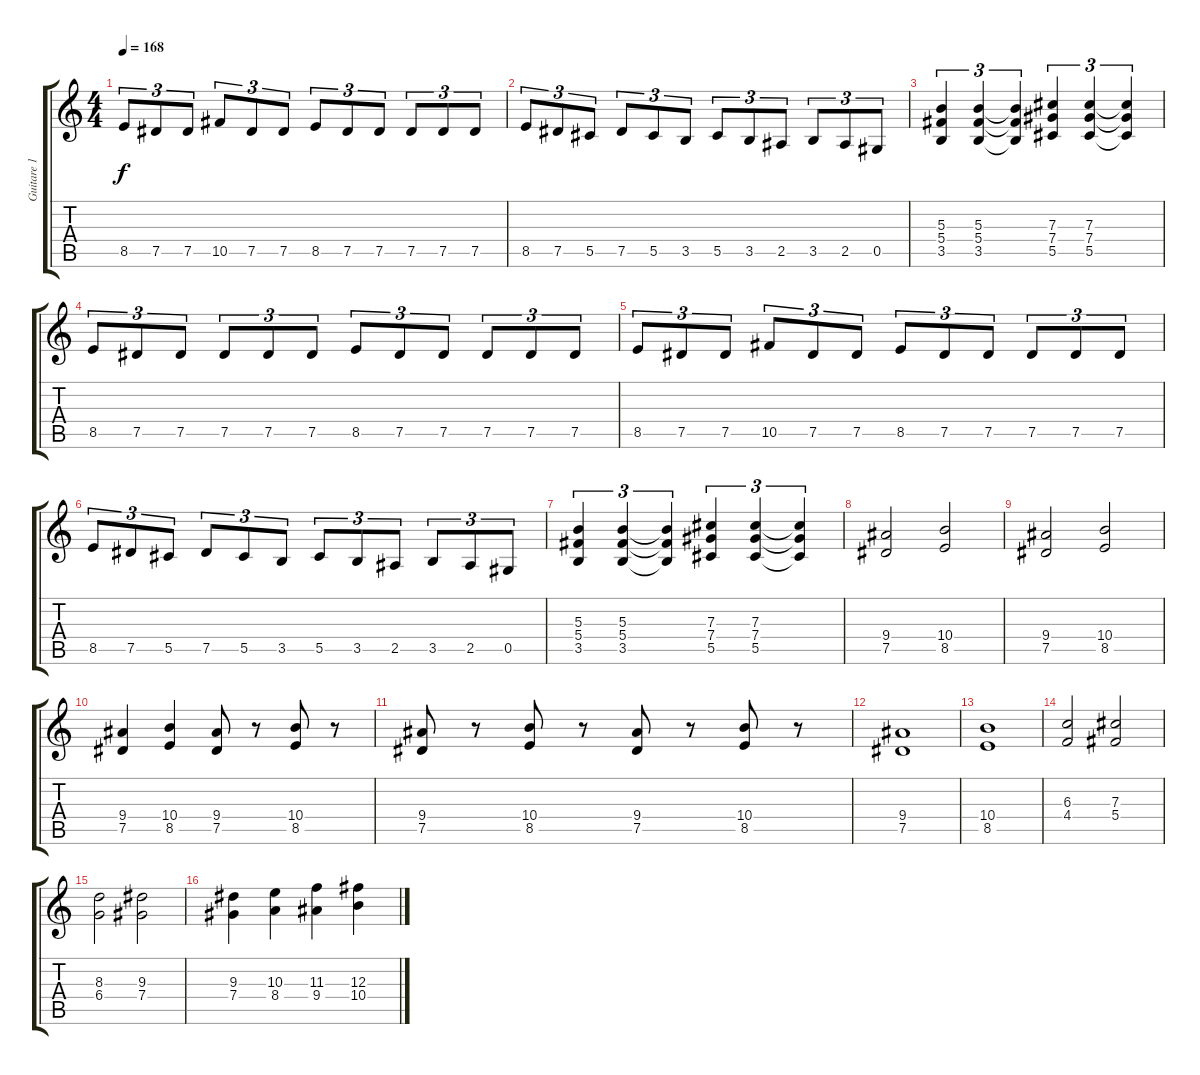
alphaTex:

\track ("Guitare 1" "Guitare 1") {instrument overdrivenguitar}
\staff {score tabs}
\tuning (Eb4 Bb3 Gb3 Db3 Ab2 Eb2) {hide}
\ts (4 4)
\tempo 168
\clef g2
\ks c
8.5.8{tu (3 2) dy f} 7.5.8{tu (3 2)} 7.5.8{tu (3 2)} 10.5.8{tu (3 2)} 7.5.8{tu (3 2)} 7.5.8{tu (3 2)} 8.5.8{tu (3 2)} 7.5.8{tu (3 2)} 7.5.8{tu (3 2)} 7.5.8{tu (3 2)} 7.5.8{tu (3 2)} 7.5.8{tu (3 2)} |
8.5.8{tu (3 2)} 7.5.8{tu (3 2)} 5.5.8{tu (3 2)} 7.5.8{tu (3 2)} 5.5.8{tu (3 2)} 3.5.8{tu (3 2)} 5.5.8{tu (3 2)} 3.5.8{tu (3 2)} 2.5.8{tu (3 2)} 3.5.8{tu (3 2)} 2.5.8{tu (3 2)} 0.5.8{tu (3 2)} |
(5.3 5.4 3.5).4{tu (3 2)} (5.3 5.4 3.5).4{tu (3 2)} (5.3{t} 5.4{t} 3.5{t}).4{tu (3 2)} (7.3 7.4 5.5).4{tu (3 2)} (7.3 7.4 5.5).4{tu (3 2)} (7.3{t} 7.4{t} 5.5{t}).4{tu (3 2)} |
8.5.8{tu (3 2)} 7.5.8{tu (3 2)} 7.5.8{tu (3 2)} 7.5.8{tu (3 2)} 7.5.8{tu (3 2)} 7.5.8{tu (3 2)} 8.5.8{tu (3 2)} 7.5.8{tu (3 2)} 7.5.8{tu (3 2)} 7.5.8{tu (3 2)} 7.5.8{tu (3 2)} 7.5.8{tu (3 2)} |
8.5.8{tu (3 2)} 7.5.8{tu (3 2)} 7.5.8{tu (3 2)} 10.5.8{tu (3 2)} 7.5.8{tu (3 2)} 7.5.8{tu (3 2)} 8.5.8{tu (3 2)} 7.5.8{tu (3 2)} 7.5.8{tu (3 2)} 7.5.8{tu (3 2)} 7.5.8{tu (3 2)} 7.5.8{tu (3 2)} |
8.5.8{tu (3 2)} 7.5.8{tu (3 2)} 5.5.8{tu (3 2)} 7.5.8{tu (3 2)} 5.5.8{tu (3 2)} 3.5.8{tu (3 2)} 5.5.8{tu (3 2)} 3.5.8{tu (3 2)} 2.5.8{tu (3 2)} 3.5.8{tu (3 2)} 2.5.8{tu (3 2)} 0.5.8{tu (3 2)} |
(5.3 5.4 3.5).4{tu (3 2)} (5.3 5.4 3.5).4{tu (3 2)} (5.3{t} 5.4{t} 3.5{t}).4{tu (3 2)} (7.3 7.4 5.5).4{tu (3 2)} (7.3 7.4 5.5).4{tu (3 2)} (7.3{t} 7.4{t} 5.5{t}).4{tu (3 2)} |
(9.4 7.5).2 (10.4 8.5).2 |
(9.4 7.5).2 (10.4 8.5).2 |
(9.4 7.5).4 (10.4 8.5).4 (9.4 7.5).8 r.8 (10.4 8.5).8 r.8 |
(9.4 7.5).8 r.8 (10.4 8.5).8 r.8 (9.4 7.5).8 r.8 (10.4 8.5).8 r.8 |
(9.4 7.5).1 |
(10.4 8.5).1 |
(6.3 4.4).2 (7.3 5.4).2 |
(8.3 6.4).2 (9.3 7.4).2 |
(9.3 7.4).4 (10.3 8.4).4 (11.3 9.4).4 (12.3 10.4).4
